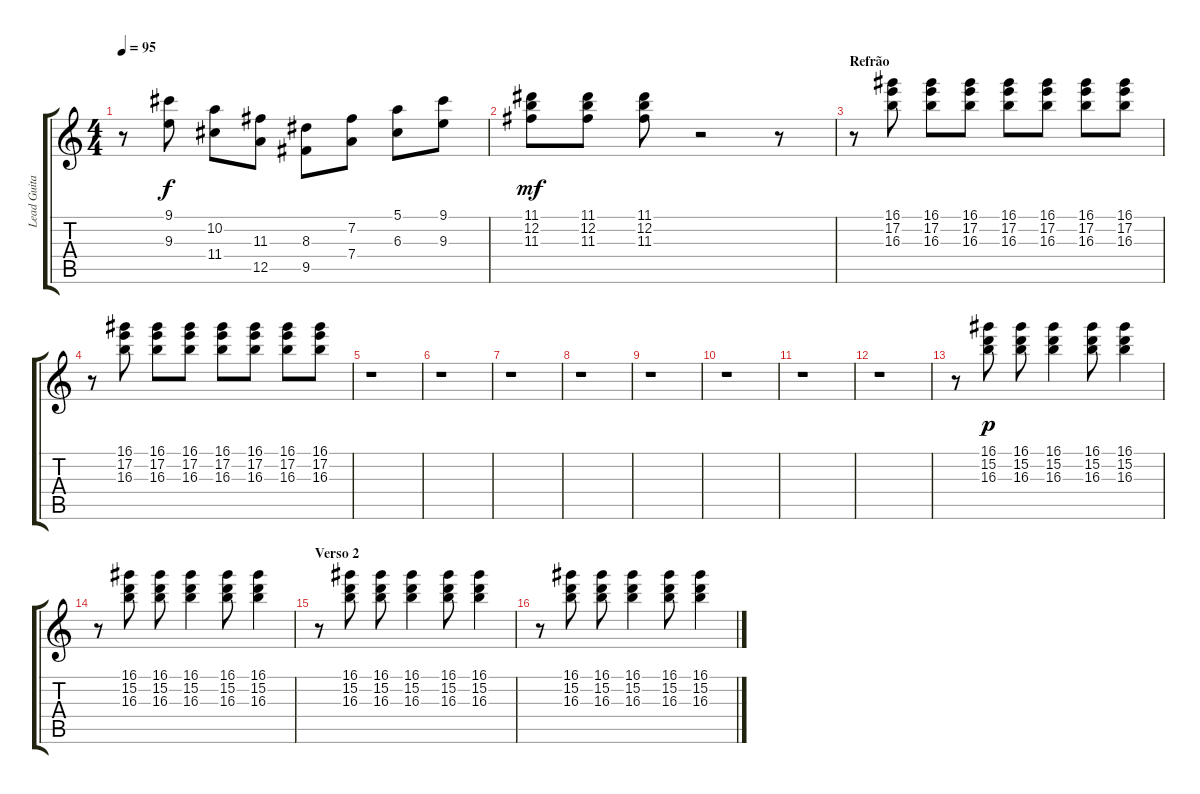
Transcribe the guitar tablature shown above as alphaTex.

\track ("Lead Guitar" "Lead Guita") {instrument acousticguitarsteel}
\staff {score tabs}
\tuning (E4 B3 G3 D3 A2 E2) {hide}
\ts (4 4)
\tempo 95
\clef g2
\ks c
r.8{dy mf} (9.1 9.3).8{dy f} (10.2 11.4).8 (11.3 12.5).8 (8.3 9.5).8 (7.2 7.4).8 (5.1 6.3).8 (9.1 9.3).8 |
(11.1 12.2 11.3).8{dy mf} (11.1 12.2 11.3).8 (11.1 12.2 11.3).8 r.2 r.8 |
\section ("" "Refrão")
r.8 (16.1 17.2 16.3).8 (16.1 17.2 16.3).8 (16.1 17.2 16.3).8 (16.1 17.2 16.3).8 (16.1 17.2 16.3).8 (16.1 17.2 16.3).8 (16.1 17.2 16.3).8 |
r.8 (16.1 17.2 16.3).8 (16.1 17.2 16.3).8 (16.1 17.2 16.3).8 (16.1 17.2 16.3).8 (16.1 17.2 16.3).8 (16.1 17.2 16.3).8 (16.1 17.2 16.3).8 |
r.1 |
r.1 |
r.1 |
r.1 |
r.1 |
r.1 |
r.1 |
r.1 |
r.8 (16.1 15.2 16.3).8{dy p} (16.1 15.2 16.3).8 (16.1 15.2 16.3).4 (16.1 15.2 16.3).8 (16.1 15.2 16.3).4 |
r.8 (16.1 15.2 16.3).8 (16.1 15.2 16.3).8 (16.1 15.2 16.3).4 (16.1 15.2 16.3).8 (16.1 15.2 16.3).4 |
\section ("" "Verso 2")
r.8 (16.1 15.2 16.3).8 (16.1 15.2 16.3).8 (16.1 15.2 16.3).4 (16.1 15.2 16.3).8 (16.1 15.2 16.3).4 |
r.8 (16.1 15.2 16.3).8 (16.1 15.2 16.3).8 (16.1 15.2 16.3).4 (16.1 15.2 16.3).8 (16.1 15.2 16.3).4
